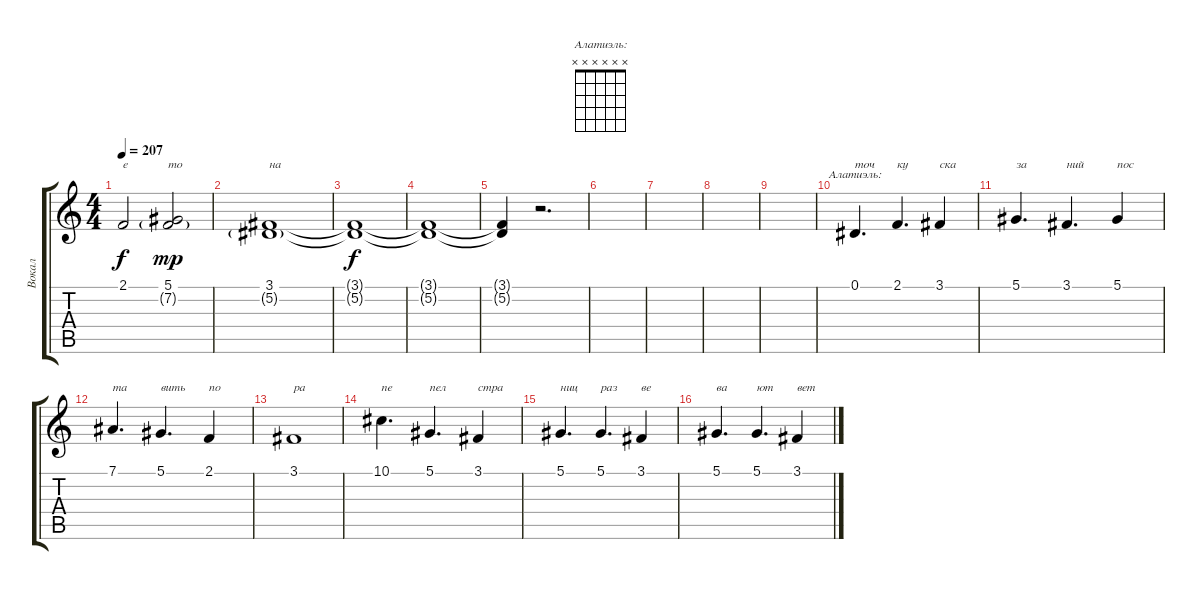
\track ("Вокал" "Вокал") {instrument voiceoohs}
\staff {score tabs}
\tuning (Eb4 Bb3 Gb3 Db3 Ab2 Eb2) {hide}
\chord ("Алатиэль:" x x x x x x)
\ts (4 4)
\tempo 207
\clef g2
\ks c
2.1.2{txt "е" dy f} (5.1 7.2{g}).2{txt "то" dy mp} |
(3.1 5.2{g}).1{txt "на"} |
(3.1{t} 5.2{t}).1{dy f} |
(3.1{t} 5.2{t}).1 |
(3.1{t} 5.2{t}).4 r.2{d} |
|
|
|
|
0.1.4{d ch "Алатиэль:" txt "точ" instrument flute} 2.1.4{d txt "ку"} 3.1.4{txt "ска"} |
5.1.4{d txt "за"} 3.1.4{d txt "ний"} 5.1.4{txt "пос"} |
7.1.4{d txt "та"} 5.1.4{d txt "вить"} 2.1.4{txt "по"} |
3.1.1{txt "ра"} |
10.1.4{d txt "пе"} 5.1.4{d txt "пел"} 3.1.4{txt "стра"} |
5.1.4{d txt "ниц"} 5.1.4{d txt "раз"} 3.1.4{txt "ве"} |
5.1.4{d txt "ва"} 5.1.4{d txt "ют"} 3.1.4{txt "вет"}
